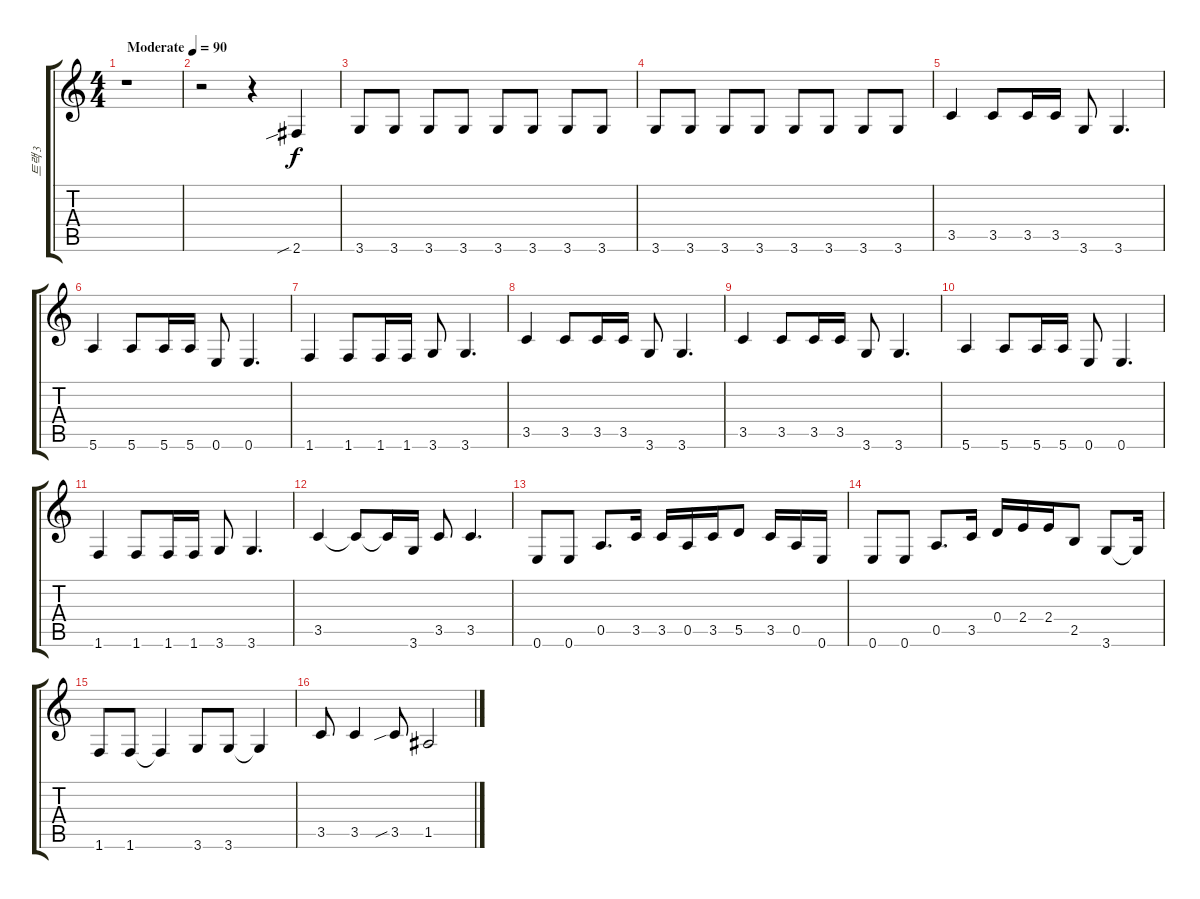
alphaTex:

\track ("트랙 3" "트랙 3") {instrument electricbassfinger}
\staff {score tabs}
\tuning (E4 B3 G3 D3 A2 E2) {hide}
\ts (4 4)
\tempo (90 "Moderate")
\clef g2
\ks c
r.1{dy f instrument electricbassfinger} |
r.2 r.4 2.6{sib}.4 |
3.6.8 3.6.8 3.6.8 3.6.8 3.6.8 3.6.8 3.6.8 3.6.8 |
3.6.8 3.6.8 3.6.8 3.6.8 3.6.8 3.6.8 3.6.8 3.6.8 |
3.5.4 3.5.8 3.5.16 3.5.16 3.6.8 3.6.4{d} |
5.6.4 5.6.8 5.6.16 5.6.16 0.6.8 0.6.4{d} |
1.6.4 1.6.8 1.6.16 1.6.16 3.6.8 3.6.4{d} |
3.5.4 3.5.8 3.5.16 3.5.16 3.6.8 3.6.4{d} |
3.5.4 3.5.8 3.5.16 3.5.16 3.6.8 3.6.4{d} |
5.6.4 5.6.8 5.6.16 5.6.16 0.6.8 0.6.4{d} |
1.6.4 1.6.8 1.6.16 1.6.16 3.6.8 3.6.4{d} |
3.5.4 3.5{t}.8 3.5{t}.16 3.6.16 3.5.8 3.5.4{d} |
0.6.8 0.6.8 0.5.8{d} 3.5.16 3.5.16 0.5.16 3.5.16 5.5.8 3.5.16 0.5.16 0.6.16 |
0.6.8 0.6.8 0.5.8{d} 3.5.16 0.4.16 2.4.16 2.4.16 2.5.8 3.6.8 3.6{t}.16 |
1.6.8 1.6.8 1.6{t}.4 3.6.8 3.6.8 3.6{t}.4 |
3.5.8 3.5.4 3.5{sib}.8 1.5.2
